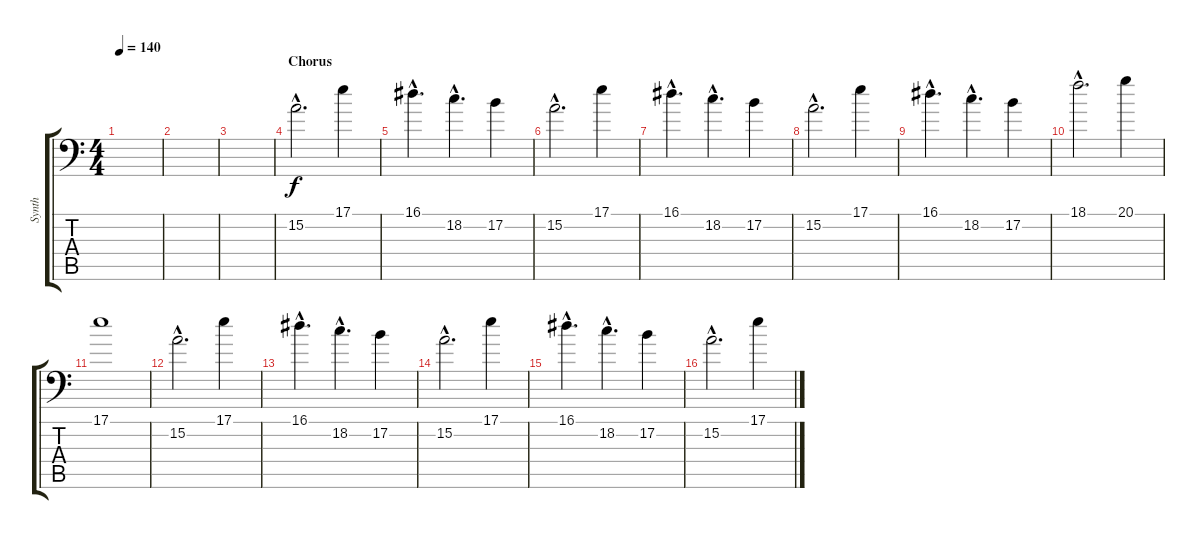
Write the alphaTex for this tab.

\track ("Synth" "Synth") {instrument lead6voice}
\staff {score tabs}
\tuning (B3 Gb3 D3 A2 E2 A1) {hide}
\ts (4 4)
\tempo 140
\clef f4
\ks c
|
|
|
\section ("" "Chorus")
15.2{hac}.2{d instrument lead6voice} 17.1.4 |
16.1{hac}.4{d} 18.2{hac}.4{d} 17.2.4 |
15.2{hac}.2{d} 17.1.4 |
16.1{hac}.4{d} 18.2{hac}.4{d} 17.2.4 |
15.2{hac}.2{d} 17.1.4 |
16.1{hac}.4{d} 18.2{hac}.4{d} 17.2.4 |
18.1{hac}.2{d} 20.1.4 |
17.1.1 |
15.2{hac}.2{d} 17.1.4 |
16.1{hac}.4{d} 18.2{hac}.4{d} 17.2.4 |
15.2{hac}.2{d} 17.1.4 |
16.1{hac}.4{d} 18.2{hac}.4{d} 17.2.4 |
15.2{hac}.2{d} 17.1.4
